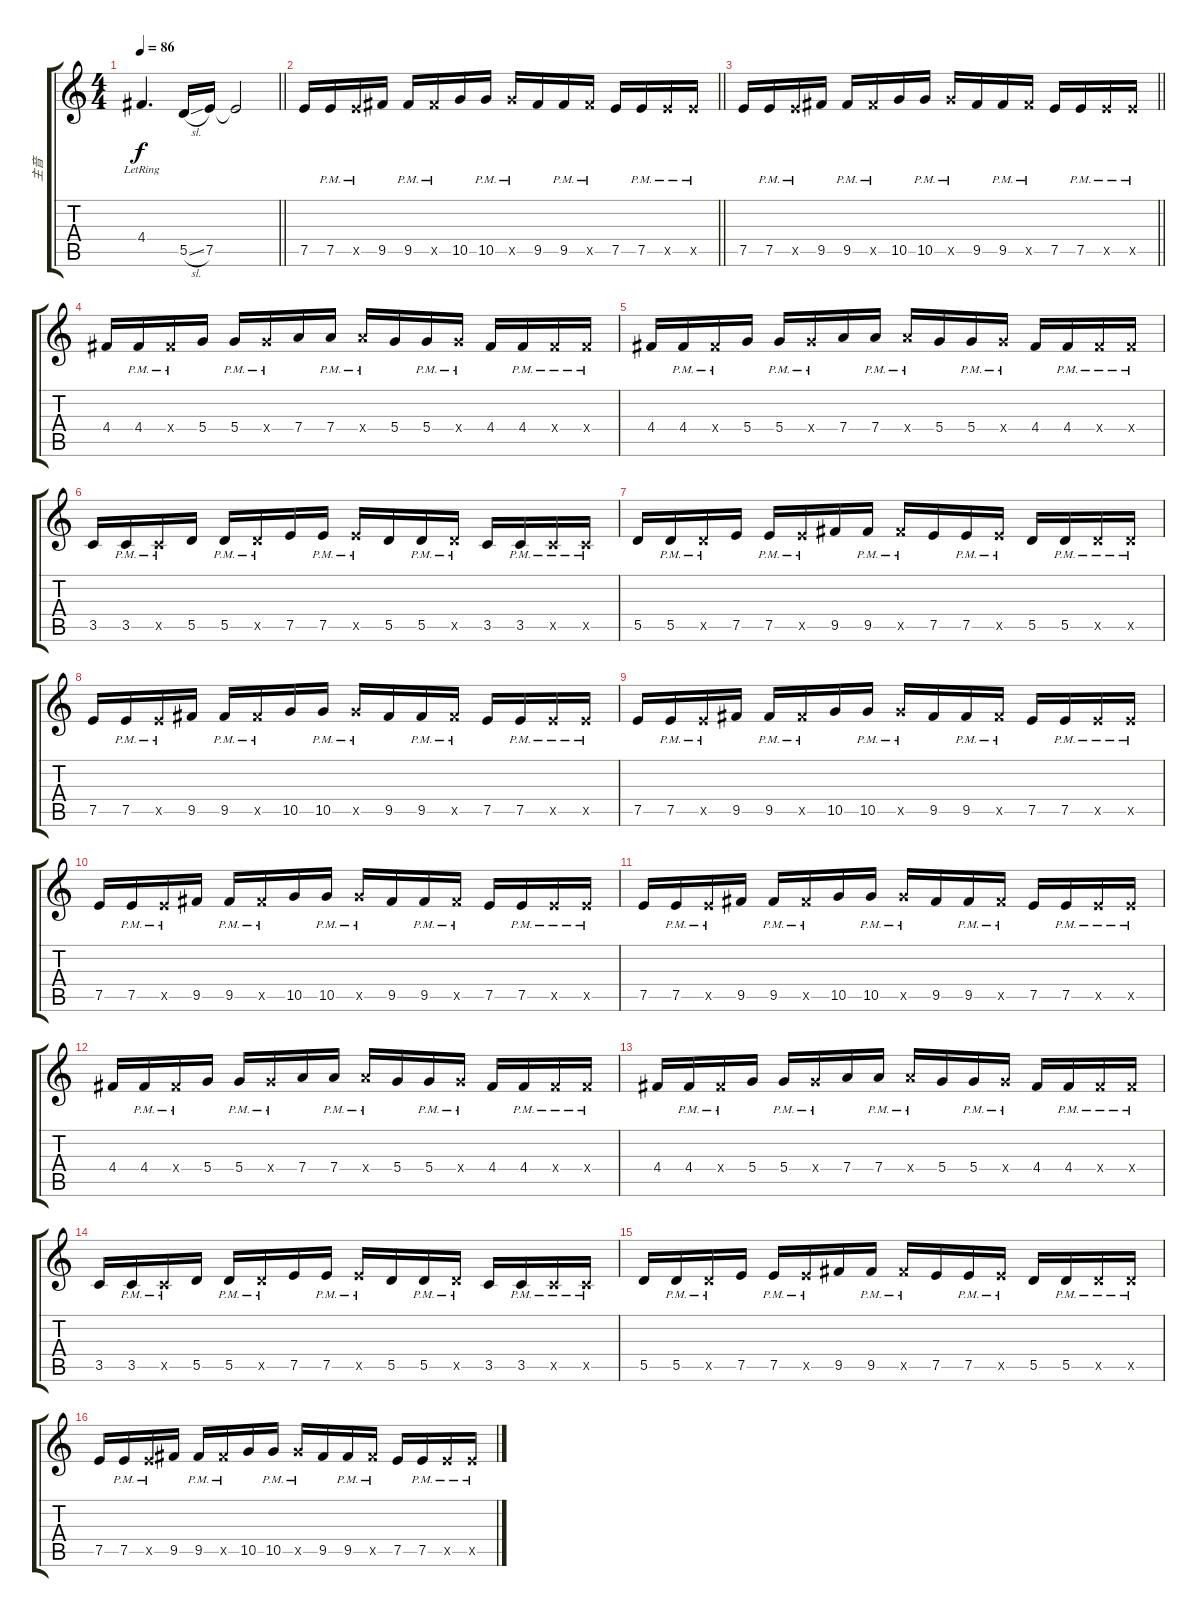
\track ("主音" "主音") {instrument electricguitarclean}
\staff {score tabs}
\tuning (E4 B3 G3 D3 A2 E2) {hide}
\ts (4 4)
\tempo 86
\clef g2
\barLineRight lightlight
\ks c
4.4{lr}.4{d dy f} 5.5{sl}.16 7.5.16 7.5{t}.2 |
\section ("" "")
\barLineRight lightlight
7.5.16{instrument distortionguitar} 7.5{pm}.16 7.5{pm x}.16 9.5.16 9.5{pm}.16 9.5{pm x}.16 10.5.16 10.5{pm}.16 10.5{pm x}.16 9.5.16 9.5{pm}.16 9.5{pm x}.16 7.5.16 7.5{pm}.16 7.5{pm x}.16 7.5{pm x}.16 |
\barLineRight lightlight
7.5.16 7.5{pm}.16 7.5{pm x}.16 9.5.16 9.5{pm}.16 9.5{pm x}.16 10.5.16 10.5{pm}.16 10.5{pm x}.16 9.5.16 9.5{pm}.16 9.5{pm x}.16 7.5.16 7.5{pm}.16 7.5{pm x}.16 7.5{pm x}.16 |
4.4.16 4.4{pm}.16 4.4{pm x}.16 5.4.16 5.4{pm}.16 5.4{pm x}.16 7.4.16 7.4{pm}.16 7.4{pm x}.16 5.4.16 5.4{pm}.16 5.4{pm x}.16 4.4.16 4.4{pm}.16 4.4{pm x}.16 4.4{pm x}.16 |
4.4.16 4.4{pm}.16 4.4{pm x}.16 5.4.16 5.4{pm}.16 5.4{pm x}.16 7.4.16 7.4{pm}.16 7.4{pm x}.16 5.4.16 5.4{pm}.16 5.4{pm x}.16 4.4.16 4.4{pm}.16 4.4{pm x}.16 4.4{pm x}.16 |
3.5.16 3.5{pm}.16 3.5{pm x}.16 5.5.16 5.5{pm}.16 5.5{pm x}.16 7.5.16 7.5{pm}.16 7.5{pm x}.16 5.5.16 5.5{pm}.16 5.5{pm x}.16 3.5.16 3.5{pm}.16 3.5{pm x}.16 3.5{pm x}.16 |
5.5.16 5.5{pm}.16 5.5{pm x}.16 7.5.16 7.5{pm}.16 7.5{pm x}.16 9.5.16 9.5{pm}.16 9.5{pm x}.16 7.5.16 7.5{pm}.16 7.5{pm x}.16 5.5.16 5.5{pm}.16 5.5{pm x}.16 5.5{pm x}.16 |
7.5.16 7.5{pm}.16 7.5{pm x}.16 9.5.16 9.5{pm}.16 9.5{pm x}.16 10.5.16 10.5{pm}.16 10.5{pm x}.16 9.5.16 9.5{pm}.16 9.5{pm x}.16 7.5.16 7.5{pm}.16 7.5{pm x}.16 7.5{pm x}.16 |
7.5.16 7.5{pm}.16 7.5{pm x}.16 9.5.16 9.5{pm}.16 9.5{pm x}.16 10.5.16 10.5{pm}.16 10.5{pm x}.16 9.5.16 9.5{pm}.16 9.5{pm x}.16 7.5.16 7.5{pm}.16 7.5{pm x}.16 7.5{pm x}.16 |
7.5.16 7.5{pm}.16 7.5{pm x}.16 9.5.16 9.5{pm}.16 9.5{pm x}.16 10.5.16 10.5{pm}.16 10.5{pm x}.16 9.5.16 9.5{pm}.16 9.5{pm x}.16 7.5.16 7.5{pm}.16 7.5{pm x}.16 7.5{pm x}.16 |
7.5.16 7.5{pm}.16 7.5{pm x}.16 9.5.16 9.5{pm}.16 9.5{pm x}.16 10.5.16 10.5{pm}.16 10.5{pm x}.16 9.5.16 9.5{pm}.16 9.5{pm x}.16 7.5.16 7.5{pm}.16 7.5{pm x}.16 7.5{pm x}.16 |
4.4.16 4.4{pm}.16 4.4{pm x}.16 5.4.16 5.4{pm}.16 5.4{pm x}.16 7.4.16 7.4{pm}.16 7.4{pm x}.16 5.4.16 5.4{pm}.16 5.4{pm x}.16 4.4.16 4.4{pm}.16 4.4{pm x}.16 4.4{pm x}.16 |
4.4.16 4.4{pm}.16 4.4{pm x}.16 5.4.16 5.4{pm}.16 5.4{pm x}.16 7.4.16 7.4{pm}.16 7.4{pm x}.16 5.4.16 5.4{pm}.16 5.4{pm x}.16 4.4.16 4.4{pm}.16 4.4{pm x}.16 4.4{pm x}.16 |
3.5.16 3.5{pm}.16 3.5{pm x}.16 5.5.16 5.5{pm}.16 5.5{pm x}.16 7.5.16 7.5{pm}.16 7.5{pm x}.16 5.5.16 5.5{pm}.16 5.5{pm x}.16 3.5.16 3.5{pm}.16 3.5{pm x}.16 3.5{pm x}.16 |
5.5.16 5.5{pm}.16 5.5{pm x}.16 7.5.16 7.5{pm}.16 7.5{pm x}.16 9.5.16 9.5{pm}.16 9.5{pm x}.16 7.5.16 7.5{pm}.16 7.5{pm x}.16 5.5.16 5.5{pm}.16 5.5{pm x}.16 5.5{pm x}.16 |
7.5.16 7.5{pm}.16 7.5{pm x}.16 9.5.16 9.5{pm}.16 9.5{pm x}.16 10.5.16 10.5{pm}.16 10.5{pm x}.16 9.5.16 9.5{pm}.16 9.5{pm x}.16 7.5.16 7.5{pm}.16 7.5{pm x}.16 7.5{pm x}.16
